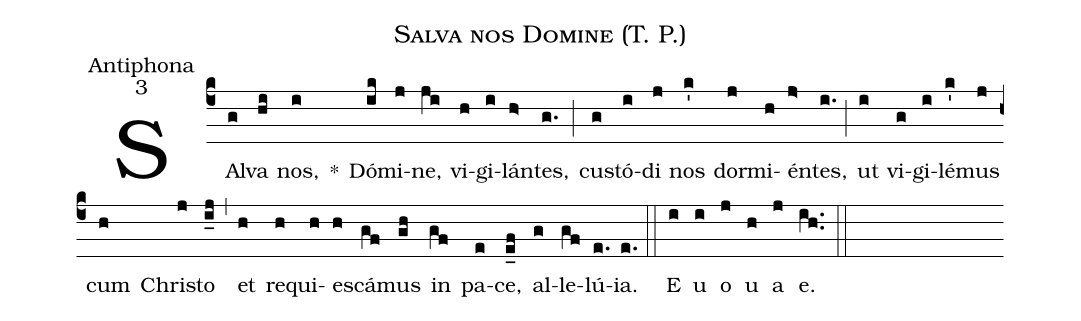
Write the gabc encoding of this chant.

name:Salva nos Domine (T. P.);
office-part:Antiphona;
mode:3;
%%
(c4)SAl(g)va(hi) nos,(i) *() Dó(ik)mi(j)ne,(ji) vi(h)gi(i)lán(h>)tes,(g.) (;) cu(g)stó(i)di(j) nos(k') dor(j)mi(h)én(j>)tes,(i.) (;) ut(i) vi(g)gi(i)lé(k')mus(j) cum(h) Chri(j)sto(i_j) (,) et(h) re(h)qui(h)e(h)scá(gf)mus(gh) in(gf) pa(e)ce,(e_f) al(g)le(gf)lú(e.)ia.(e.) (::) E(i) u(i) o(j) u(h) a(j) e.(ih..) (::)
